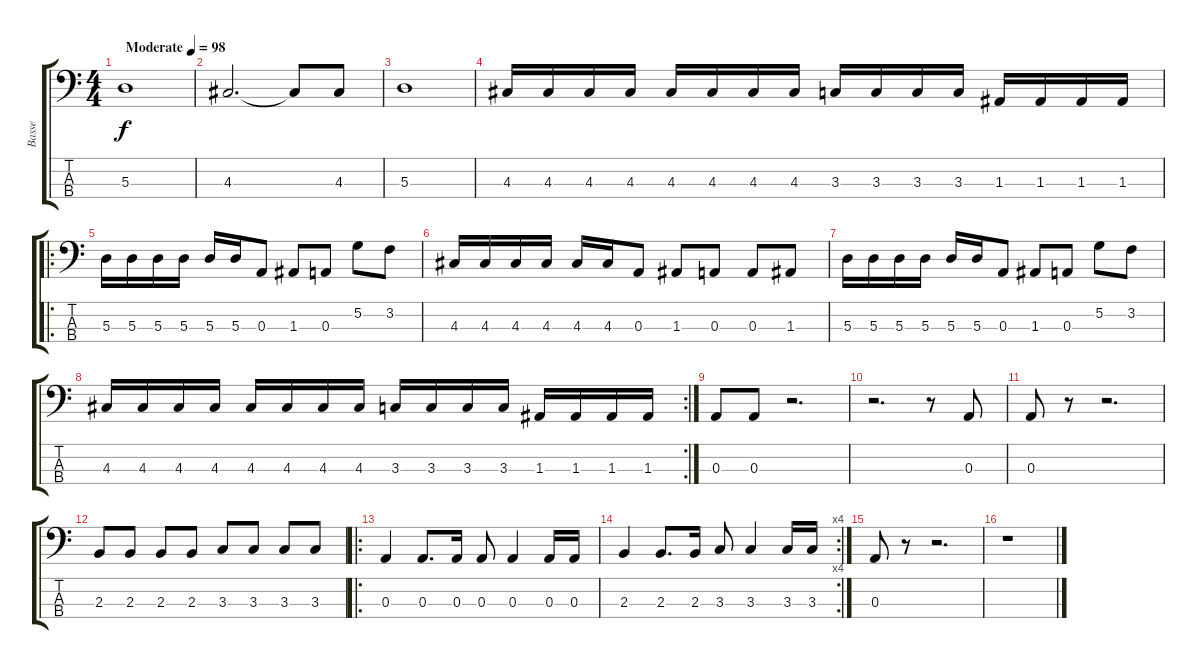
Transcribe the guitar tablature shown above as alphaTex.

\track ("Basse" "Basse") {instrument electricbassfinger}
\staff {score tabs}
\tuning (G2 D2 A1 E1) {hide}
\ts (4 4)
\tempo (98 "Moderate")
\clef f4
\ks c
5.3.1{dy f instrument electricbassfinger} |
4.3.2{d} 4.3{t}.8 4.3.8 |
5.3.1 |
4.3.16 4.3.16 4.3.16 4.3.16 4.3.16 4.3.16 4.3.16 4.3.16 3.3.16 3.3.16 3.3.16 3.3.16 1.3.16 1.3.16 1.3.16 1.3.16 |
\ro
5.3.16 5.3.16 5.3.16 5.3.16 5.3.16 5.3.16 0.3.8 1.3.8 0.3.8 5.2.8 3.2.8 |
4.3.16 4.3.16 4.3.16 4.3.16 4.3.16 4.3.16 0.3.8 1.3.8 0.3.8 0.3.8 1.3.8 |
5.3.16 5.3.16 5.3.16 5.3.16 5.3.16 5.3.16 0.3.8 1.3.8 0.3.8 5.2.8 3.2.8 |
\rc 2
4.3.16 4.3.16 4.3.16 4.3.16 4.3.16 4.3.16 4.3.16 4.3.16 3.3.16 3.3.16 3.3.16 3.3.16 1.3.16 1.3.16 1.3.16 1.3.16 |
0.3.8 0.3.8 r.2{d} |
r.2{d} r.8 0.3.8 |
0.3.8 r.8 r.2{d} |
2.3.8 2.3.8 2.3.8 2.3.8 3.3.8 3.3.8 3.3.8 3.3.8 |
\ro
0.3.4 0.3.8{d} 0.3.16 0.3.8 0.3.4 0.3.16 0.3.16 |
\rc 4
2.3.4 2.3.8{d} 2.3.16 3.3.8 3.3.4 3.3.16 3.3.16 |
0.3.8 r.8 r.2{d} |
r.1
